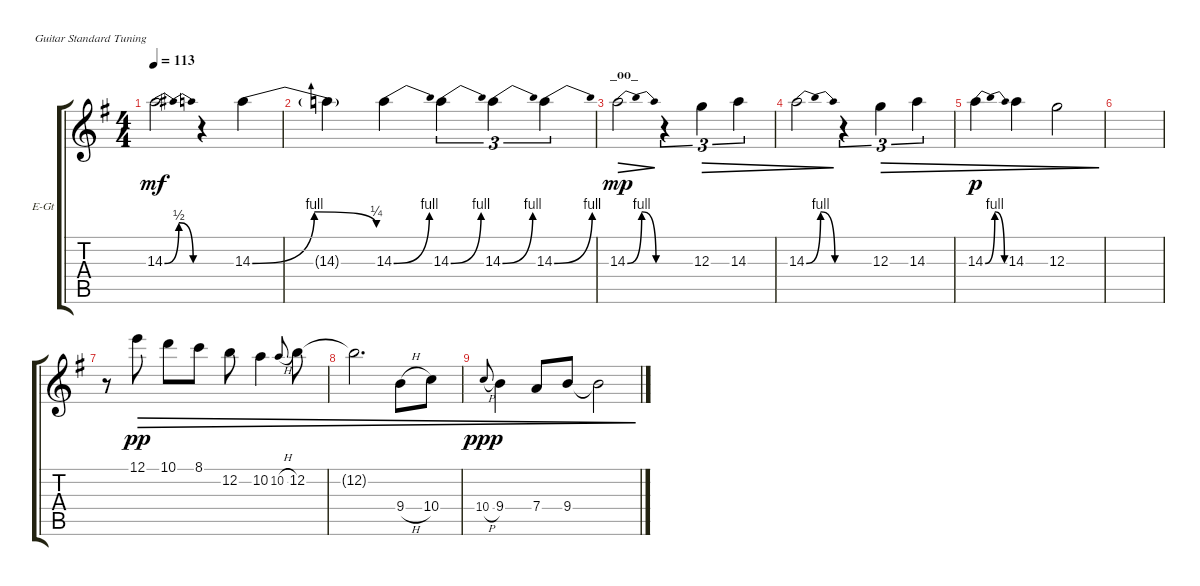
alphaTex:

\defaultSystemsLayout 4
\bracketExtendMode groupsimilarinstruments
\firstSystemTrackNameOrientation horizontal
\otherSystemsTrackNameOrientation horizontal
\track ("Electric Guitar" "E-Gt") {instrument electricguitarclean}
\staff {score tabs}
\tuning (E4 B3 G3 D3 A2 E2)
\ts (4 4)
\tempo 113
\clef g2
\scale
0.333333
\ks g
14.3{be (bendrelease 0 0 44.4 2 44.4 2 55.8 0)}.2{dy mf} r.4 14.3{be (bendrelease 0 0 24 4 31.799999999999997 4 51.6 1)}.4 |
\scale
0.333333 14.3{t}.4 14.3{be (bend 0 0 25.2 4)}.4 14.3{be (bend 0 0 25.2 4)}.4{tu (3 2)} 14.3{be (bend 0 0 19.2 4)}.4{tu (3 2)} 14.3{be (bend 0 0 19.8 4)}.4{tu (3 2)} |
\section ("" "_oo_")
\scale
0.333333 14.3{be (bendrelease 0 0 16.8 4 32.4 4 55.8 0)}.2{dec dy mp} r.4{tu (3 2)} 12.3.4{tu (3 2) dec} 14.3.4{tu (3 2) dec} |
\scale
0.333333 14.3{be (bendrelease 0 0 16.8 4 32.4 4 55.8 0)}.2{dec} r.4{tu (3 2)} 12.3.4{tu (3 2) dec} 14.3.4{tu (3 2) dec} |
\scale
0.333333 14.3{be (bendrelease 0 0 16.8 4 32.4 4 55.8 0)}.4{dec dy p} 14.3.4{dec} 12.3.2{dec} |
\scale
0.333333 |
\scale
0.333333 r.8 12.1.8{dec dy pp} 10.1.8{dec} 8.1.8{dec} 12.2.8{dec} 10.2.4{dec} 10.2{h}.8{gr onbeat dec} 12.2.8{dec} |
\scale
0.333333 12.2{t}.2{d dec} 9.4{h}.8{dec} 10.4.8{dec} |
10.4{h}.8{gr onbeat dec dy ppp} 9.4.4{dec} 7.4.8{dec} 9.4.8{dec} 9.4{t}.2{dec}
